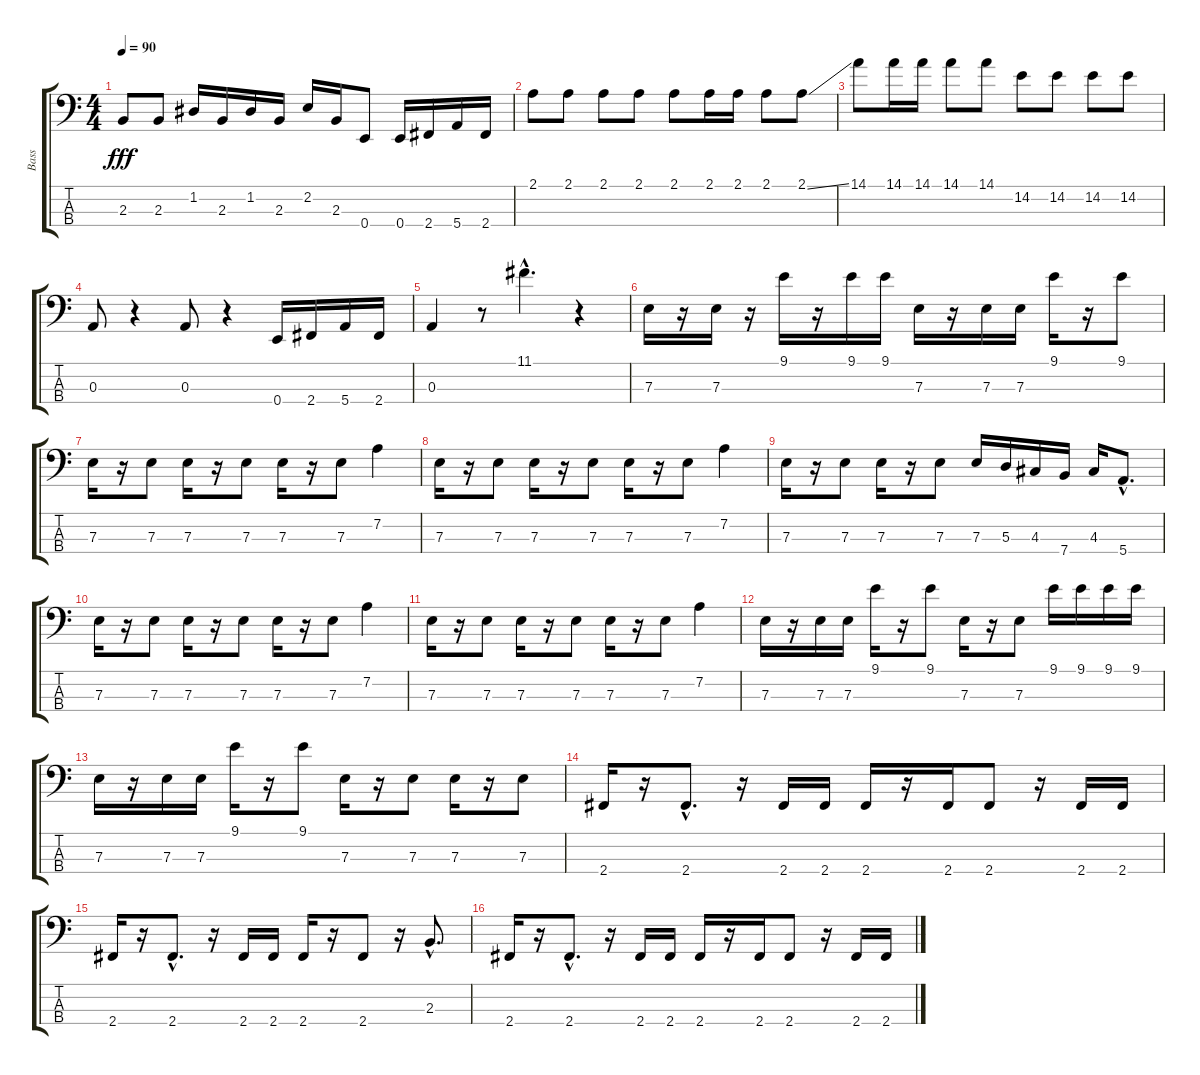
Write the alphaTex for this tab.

\track ("Bass" "Bass") {instrument electricbassfinger}
\staff {score tabs}
\tuning (G2 D2 A1 E1) {hide}
\ts (4 4)
\tempo 90
\clef f4
\ks c
2.3.8{dy fff} 2.3.8 1.2.16 2.3.16 1.2.16 2.3.16 2.2.16 2.3.16 0.4.8 0.4.16 2.4.16 5.4.16 2.4.16 |
2.1.8 2.1.8 2.1.8 2.1.8 2.1.8 2.1.16 2.1.16 2.1.8 2.1{ss}.8 |
14.1.8 14.1.16 14.1.16 14.1.8 14.1.8 14.2.8 14.2.8 14.2.8 14.2.8 |
0.3.8 r.4 0.3.8 r.4 0.4.16 2.4.16 5.4.16 2.4.16 |
0.3.4 r.8 11.1{hac}.4{d} r.4 |
7.3.16 r.16 7.3.16 r.16 9.1.16 r.16 9.1.16 9.1.16 7.3.16 r.16 7.3.16 7.3.16 9.1.16 r.16 9.1.8 |
7.3.16 r.16 7.3.8 7.3.16 r.16 7.3.8 7.3.16 r.16 7.3.8 7.2.4 |
7.3.16 r.16 7.3.8 7.3.16 r.16 7.3.8 7.3.16 r.16 7.3.8 7.2.4 |
7.3.16 r.16 7.3.8 7.3.16 r.16 7.3.8 7.3.16 5.3.16 4.3.16 7.4.16 4.3.16 5.4{hac}.8{d} |
7.3.16 r.16 7.3.8 7.3.16 r.16 7.3.8 7.3.16 r.16 7.3.8 7.2.4 |
7.3.16 r.16 7.3.8 7.3.16 r.16 7.3.8 7.3.16 r.16 7.3.8 7.2.4 |
7.3.16 r.16 7.3.16 7.3.16 9.1.16 r.16 9.1.8 7.3.16 r.16 7.3.8 9.1.16 9.1.16 9.1.16 9.1.16 |
7.3.16 r.16 7.3.16 7.3.16 9.1.16 r.16 9.1.8 7.3.16 r.16 7.3.8 7.3.16 r.16 7.3.8 |
2.4.16 r.16 2.4{hac}.8{d} r.16 2.4.16 2.4.16 2.4.16 r.16 2.4.16 2.4.8 r.16 2.4.16 2.4.16 |
2.4.16 r.16 2.4{hac}.8{d} r.16 2.4.16 2.4.16 2.4.16 r.16 2.4.8 r.16 2.3{hac}.8{d} |
2.4.16 r.16 2.4{hac}.8{d} r.16 2.4.16 2.4.16 2.4.16 r.16 2.4.16 2.4.8 r.16 2.4.16 2.4.16
